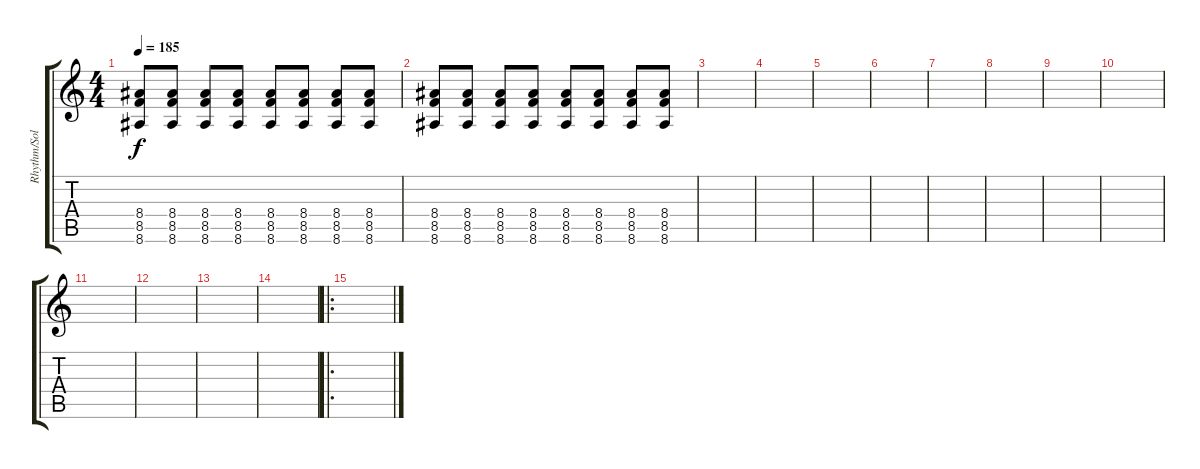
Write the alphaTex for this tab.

\track ("Rhythm/Solo Guitar" "Rhythm/Sol") {instrument distortionguitar}
\staff {score tabs}
\tuning (E4 B3 G3 D3 A2 D2) {hide}
\ts (4 4)
\tempo 185
\clef g2
\ks c
(8.4 8.5 8.6).8{dy f} (8.4 8.5 8.6).8 (8.4 8.5 8.6).8 (8.4 8.5 8.6).8 (8.4 8.5 8.6).8 (8.4 8.5 8.6).8 (8.4 8.5 8.6).8 (8.4 8.5 8.6).8 |
(8.4 8.5 8.6).8 (8.4 8.5 8.6).8 (8.4 8.5 8.6).8 (8.4 8.5 8.6).8 (8.4 8.5 8.6).8 (8.4 8.5 8.6).8 (8.4 8.5 8.6).8 (8.4 8.5 8.6).8 |
|
|
|
|
|
|
|
|
|
|
|
|
\ro
